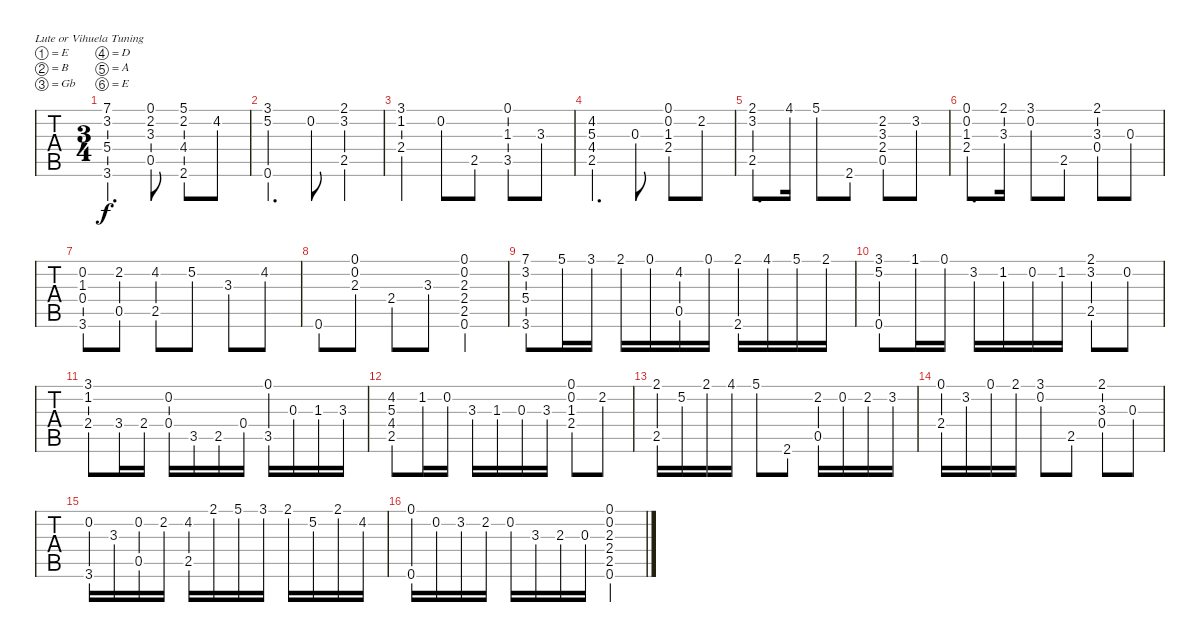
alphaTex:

\bracketExtendMode groupsimilarinstruments
\singleTrackTrackNamePolicy hidden
\multiTrackTrackNamePolicy hidden
\firstSystemTrackNameOrientation horizontal
\otherSystemsTrackNameOrientation horizontal
\track ("Guitar Standard" "Guitar Sta") {instrument acousticguitarsteel}
\staff {tabs}
\tuning (E4 B3 Gb3 D3 A2 E2)
\ts (3 4)
\tempo (120 hide)
\clef g2
\ks c
(7.1 3.2 5.4 3.6).4{d dy f} (0.1 2.2 3.3 0.5).8 (5.1 2.2 4.4 2.6).8 4.2.8 |
(3.1 5.2 0.6).4{d} 0.2.8 (2.1 3.2 2.5).4 |
(3.1 1.2 2.4).4 0.2.8 2.5.8 (0.1 1.3 3.5).8 3.3.8 |
(4.2 5.3 4.4 2.5).4{d} 0.3.8 (0.1 0.2 1.3 2.4).8 2.2.8 |
(2.1 3.2 2.5).8{d} 4.1.16 5.1.8 2.6.8 (2.2 3.3 2.4 0.5).8 3.2.8 |
(0.1 0.2 1.3 2.4).8{d} (2.1 3.3).16 (3.1 0.2).8 2.5.8 (2.1 3.3 0.4).8 0.3.8 |
(0.2 1.3 0.4 3.6).8 (2.2 0.5).8 (4.2 2.5).8 5.2.8 3.3.8 4.2.8 |
0.6.8 (0.1 0.2 2.3).8 2.4.8 3.3.8 (0.1 0.2 2.3 2.4 2.5 0.6).4 |
(7.1 3.2 5.4 3.6).8 5.1.16 3.1.16 2.1.16 0.1.16 (4.2 0.5).16 0.1.16 (2.1 2.6).16 4.1.16 5.1.16 2.1.16 |
(3.1 5.2 0.6).8 1.1.16 0.1.16 3.2.16 1.2.16 0.2.16 1.2.16 (2.1 3.2 2.5).8 0.2.8 |
(3.1 1.2 2.4).8 3.4.16 2.4.16 (0.2 0.4).16 3.5.16 2.5.16 0.4.16 (0.1 3.5).16 0.3.16 1.3.16 3.3.16 |
(4.2 5.3 4.4 2.5).8 1.2.16 0.2.16 3.3.16 1.3.16 0.3.16 3.3.16 (0.1 0.2 1.3 2.4).8 2.2.8 |
(2.1 2.5).16 5.2.16 2.1.16 4.1.16 5.1.8 2.6.8 (2.2 0.5).16 0.2.16 2.2.16 3.2.16 |
(0.1 2.4).16 3.2.16 0.1.16 2.1.16 (3.1 0.2).8 2.5.8 (2.1 3.3 0.4).8 0.3.8 |
(0.2 3.6).16 3.3.16 (0.2 0.5).16 2.2.16 (4.2 2.5).16 2.1.16 5.1.16 3.1.16 2.1.16 5.2.16 2.1.16 4.2.16 |
(0.1 0.6).16 0.2.16 3.2.16 2.2.16 0.2.16 3.3.16 2.3.16 0.3.16 (0.1 0.2 2.3 2.4 2.5 0.6).4
